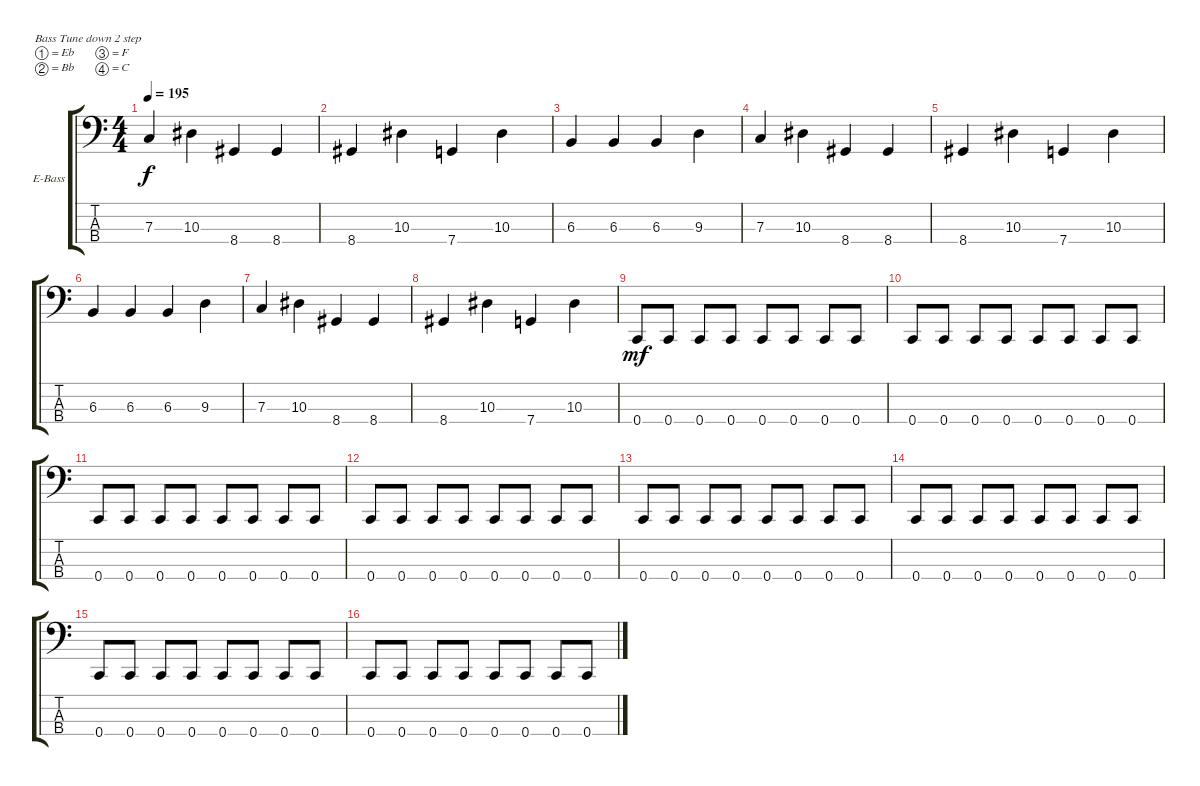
\defaultSystemsLayout 4
\bracketExtendMode groupsimilarinstruments
\firstSystemTrackNameOrientation horizontal
\otherSystemsTrackNameOrientation horizontal
\track ("Electric Bass" "E-Bass") {instrument electricbassfinger}
\staff {score tabs}
\tuning (Eb2 Bb1 F1 C1)
\ts (4 4)
\tempo 195
\clef f4
\ks c
7.3.4{dy f} 10.3.4 8.4.4 8.4.4 |
8.4.4 10.3.4 7.4.4 10.3.4 |
6.3.4 6.3.4 6.3.4 9.3.4 |
7.3.4 10.3.4 8.4.4 8.4.4 |
8.4.4 10.3.4 7.4.4 10.3.4 |
6.3.4 6.3.4 6.3.4 9.3.4 |
7.3.4 10.3.4 8.4.4 8.4.4 |
8.4.4 10.3.4 7.4.4 10.3.4 |
0.4.8{dy mf} 0.4.8 0.4.8 0.4.8 0.4.8 0.4.8 0.4.8 0.4.8 |
0.4.8 0.4.8 0.4.8 0.4.8 0.4.8 0.4.8 0.4.8 0.4.8 |
0.4.8 0.4.8 0.4.8 0.4.8 0.4.8 0.4.8 0.4.8 0.4.8 |
0.4.8 0.4.8 0.4.8 0.4.8 0.4.8 0.4.8 0.4.8 0.4.8 |
0.4.8 0.4.8 0.4.8 0.4.8 0.4.8 0.4.8 0.4.8 0.4.8 |
0.4.8 0.4.8 0.4.8 0.4.8 0.4.8 0.4.8 0.4.8 0.4.8 |
0.4.8 0.4.8 0.4.8 0.4.8 0.4.8 0.4.8 0.4.8 0.4.8 |
0.4.8 0.4.8 0.4.8 0.4.8 0.4.8 0.4.8 0.4.8 0.4.8
